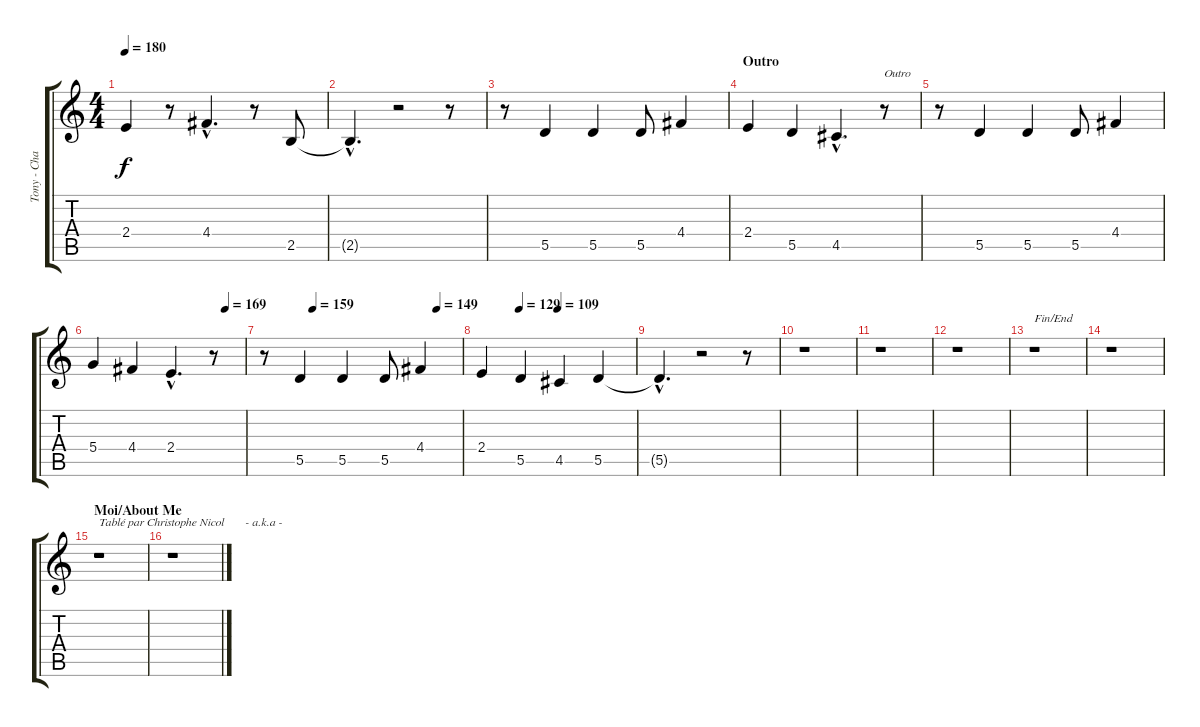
\track ("Tony - Chant/Vocals" "Tony - Cha") {instrument electricguitarclean}
\staff {score tabs}
\tuning (E4 B3 G3 D3 A2 E2) {hide}
\ts (4 4)
\tempo 180
\clef g2
\ks c
2.4{t}.4{dy f} r.8 4.4{hac}.4{d} r.8 2.5.8 |
2.5{hac t}.4{d} r.2 r.8 |
r.8 5.5.4 5.5.4 5.5.8 4.4.4 |
\section ("" "Outro")
2.4.4 5.5.4 4.5{hac}.4{d} r.8{txt "Outro"} |
r.8 5.5.4 5.5.4 5.5.8 4.4.4 |
\tempo (169 0.875)
5.4.4 4.4.4 2.4{hac}.4{d} r.8 |
\tempo (159 0.25)
\tempo (149 0.875)
r.8 5.5.4 5.5.4 5.5.8 4.4.4 |
\tempo (129 0.25)
\tempo (109 0.5)
2.4.4 5.5.4 4.5.4 5.5.4 |
5.5{hac t}.4{d} r.2 r.8 |
r.1 |
r.1 |
r.1 |
r.1{txt "Fin/End"} |
r.1 |
\section ("" "Moi/About Me")
r.1{txt "Tablé par Christophe Nicol       - a.k.a -"} |
r.1
